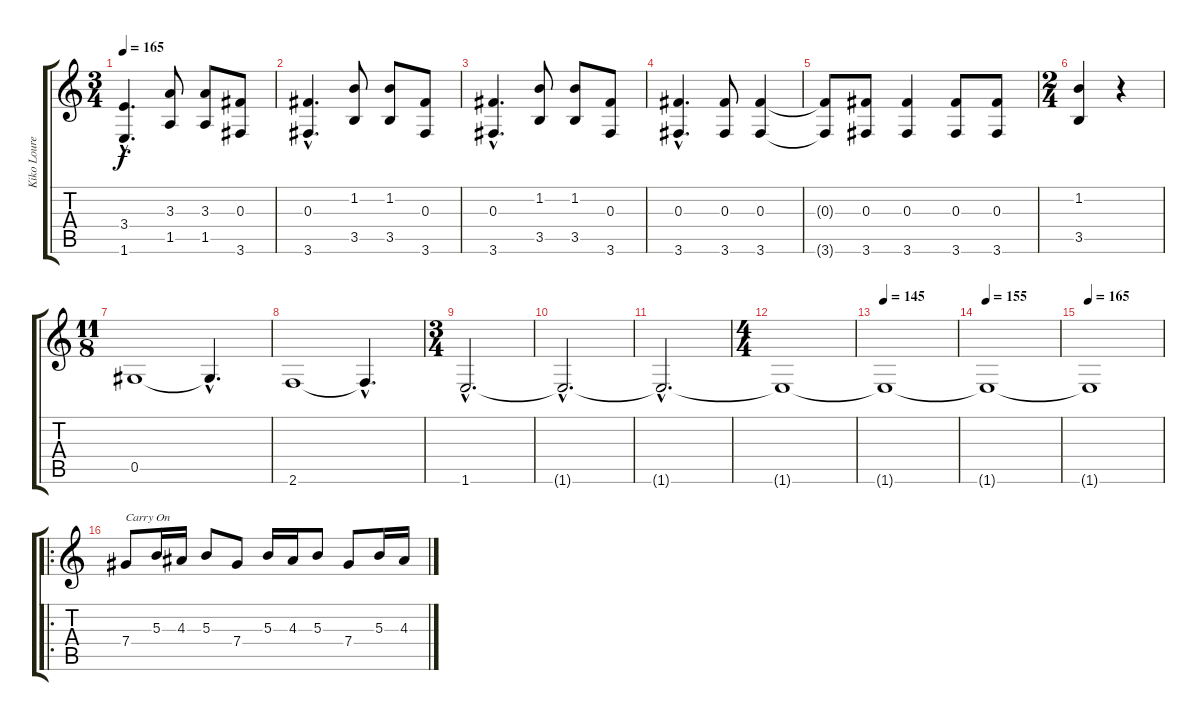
\track ("Kiko Loureiro" "Kiko Loure") {instrument distortionguitar}
\staff {score tabs}
\tuning (Eb4 Bb3 Gb3 Db3 Ab2 Eb2) {hide}
\ts (3 4)
\tempo 165
\clef g2
\ks c
(3.4{hac} 1.6{hac}).4{d dy f} (3.3 1.5).8 (3.3 1.5).8 (0.3 3.6).8 |
(0.3{hac} 3.6{hac}).4{d} (1.2 3.5).8 (1.2 3.5).8 (0.3 3.6).8 |
(0.3{hac} 3.6{hac}).4{d} (1.2 3.5).8 (1.2 3.5).8 (0.3 3.6).8 |
(0.3{hac} 3.6{hac}).4{d} (0.3 3.6).8 (0.3 3.6).4 |
(0.3{t} 3.6{t}).8 (0.3 3.6).8 (0.3 3.6).4 (0.3 3.6).8 (0.3 3.6).8 |
\ts (2 4)
(1.2 3.5).4 r.4 |
\ts (11 8)
0.5.1 0.5{hac t}.4{d} |
2.6.1 2.6{hac t}.4{d} |
\ts (3 4)
1.6{hac}.2{d} |
1.6{hac t}.2{d} |
1.6{hac t}.2{d} |
\ts (4 4)
1.6{t}.1 |
\tempo 145
1.6{t}.1 |
\tempo 155
1.6{t}.1 |
\tempo 165
1.6{t}.1 |
\ro
7.4.8{txt "Carry On" instrument distortionguitar} 5.3.16 4.3.16 5.3.8 7.4.8 5.3.16 4.3.16 5.3.8 7.4.8 5.3.16 4.3.16
